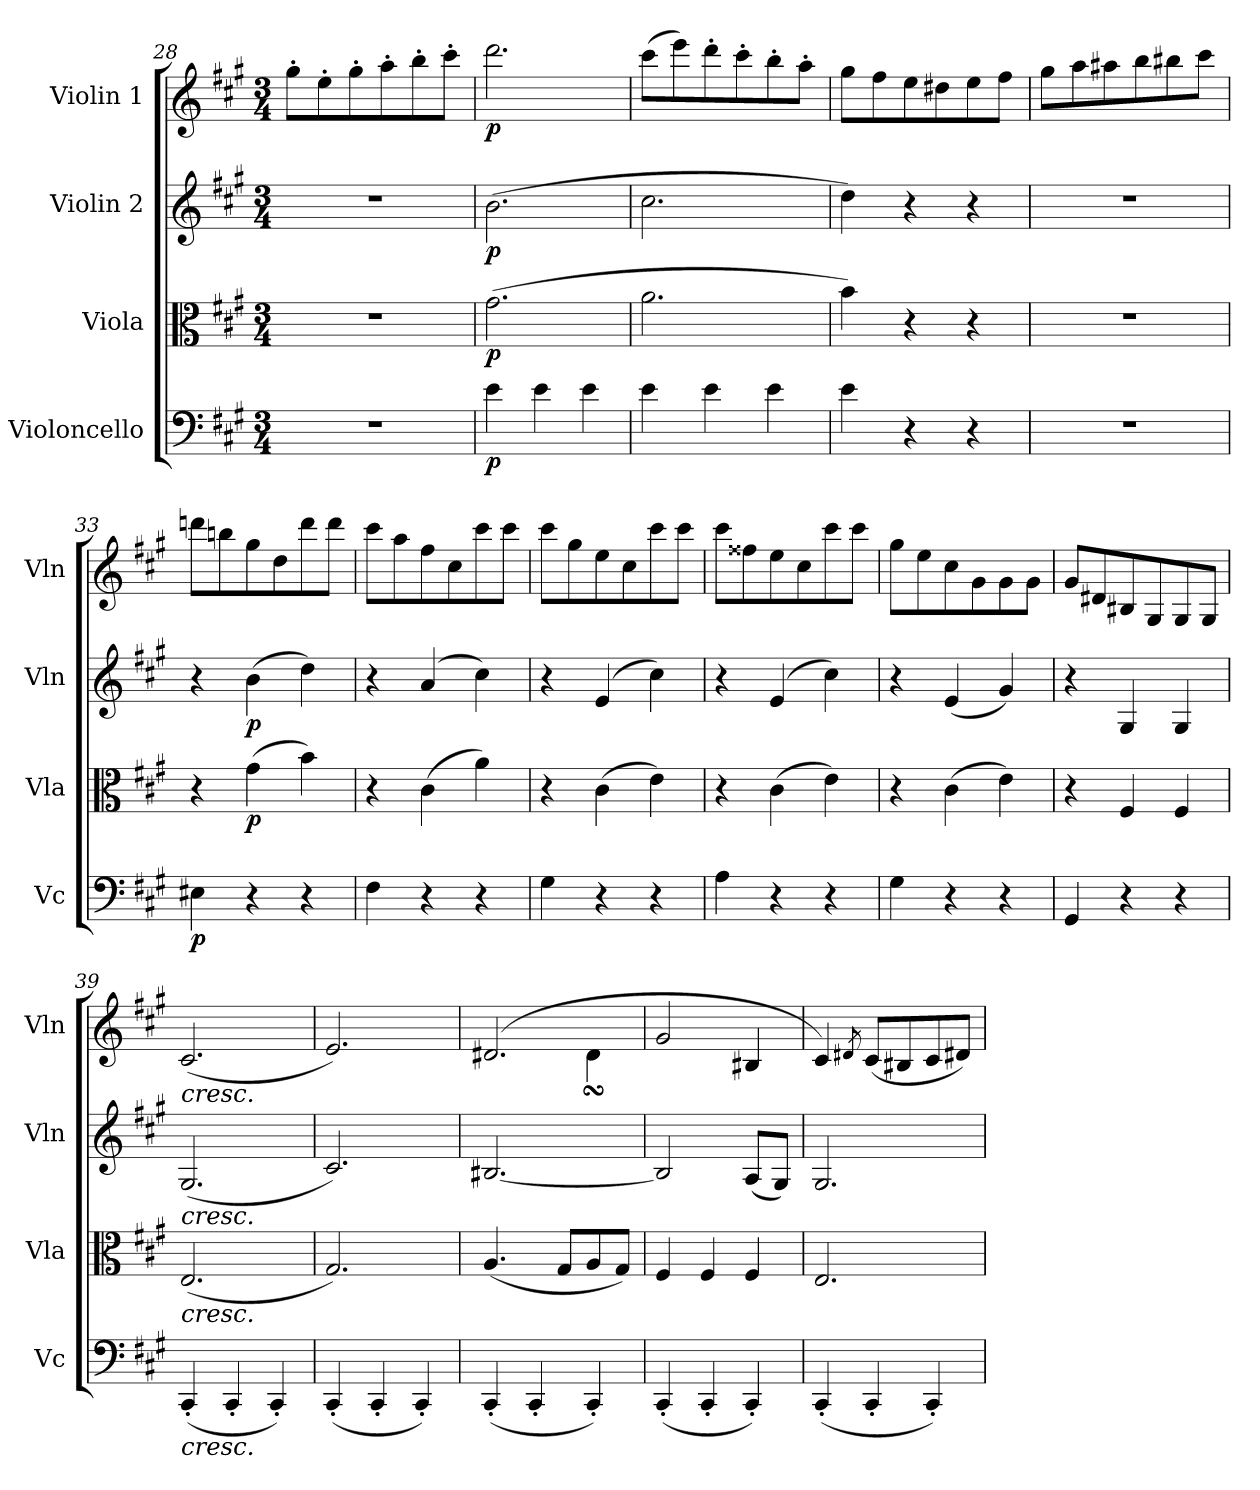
**kern	**dynam	**kern	**dynam	**kern	**dynam	**kern	**dynam
*part4	*part4	*part3	*part3	*part2	*part2	*part1	*part1
*staff4	*staff4	*staff3	*staff3	*staff2	*staff2	*staff1	*staff1
*I"Violoncello	*	*I"Viola	*	*I"Violin 2	*	*I"Violin 1	*
*I'Vc	*	*I'Vla	*	*I'Vln	*	*I'Vln	*
*clefF4	*	*clefC3	*	*clefG2	*	*clefG2	*
*k[f#c#g#]	*	*k[f#c#g#]	*	*k[f#c#g#]	*	*k[f#c#g#]	*
*M3/4	*	*M3/4	*	*M3/4	*	*M3/4	*
=28	=28	=28	=28	=28	=28	=28	=28
2.r	.	2.r	.	2.r	.	8gg#'\L	.
.	.	.	.	.	.	8ee'\	.
.	.	.	.	.	.	8gg#'\	.
.	.	.	.	.	.	8aa'\	.
.	.	.	.	.	.	8bb'\	.
.	.	.	.	.	.	8ccc#'\J	.
=29	=29	=29	=29	=29	=29	=29	=29
!	!LO:DY:b	!	!LO:DY:b	!	!LO:DY:b	!	!LO:DY:b
4e\	p	(2.g#\	p	(2.b\	p	2.ddd\	p
4e\	.	.	.	.	.	.	.
4e\	.	.	.	.	.	.	.
=30	=30	=30	=30	=30	=30	=30	=30
4e\	.	2.a\	.	2.cc#\	.	(8ccc#\L	.
.	.	.	.	.	.	8eee\)	.
4e\	.	.	.	.	.	8ddd'\	.
.	.	.	.	.	.	8ccc#'\	.
4e\	.	.	.	.	.	8bb'\	.
.	.	.	.	.	.	8aa'\J	.
=31	=31	=31	=31	=31	=31	=31	=31
4e\	.	4b\)	.	4dd\)	.	8gg#\L	.
.	.	.	.	.	.	8ff#\	.
4r	.	4r	.	4r	.	8ee\	.
.	.	.	.	.	.	8dd#X\	.
4r	.	4r	.	4r	.	8ee\	.
.	.	.	.	.	.	8ff#\J	.
!!LO:PB:g=z
=32	=32	=32	=32	=32	=32	=32	=32
2.r	.	2.r	.	2.r	.	8gg#\L	.
.	.	.	.	.	.	8aa\	.
.	.	.	.	.	.	8aa#X\	.
.	.	.	.	.	.	8bb\	.
.	.	.	.	.	.	8bb#X\	.
.	.	.	.	.	.	8ccc#\J	.
=33	=33	=33	=33	=33	=33	=33	=33
!	!LO:DY:b	!	!	!	!	!	!
4E#X\	p	4r	.	4r	.	8dddn\L	.
.	.	.	.	.	.	8bbn\	.
!	!	!	!LO:DY:b	!	!LO:DY:b	!	!
4r	.	(4g#\	p	(4b\	p	8gg#\	.
.	.	.	.	.	.	8dd\	.
4r	.	4b\)	.	4dd\)	.	8ddd\	.
.	.	.	.	.	.	8ddd\J	.
=34	=34	=34	=34	=34	=34	=34	=34
4F#\	.	4r	.	4r	.	8ccc#\L	.
.	.	.	.	.	.	8aa\	.
4r	.	(4c#\	.	(4a/	.	8ff#\	.
.	.	.	.	.	.	8cc#\	.
4r	.	4a\)	.	4cc#\)	.	8ccc#\	.
.	.	.	.	.	.	8ccc#\J	.
!!LO:LB:g=z
=35	=35	=35	=35	=35	=35	=35	=35
4G#\	.	4r	.	4r	.	8ccc#\L	.
.	.	.	.	.	.	8gg#\	.
4r	.	(4c#\	.	(4e/	.	8ee\	.
.	.	.	.	.	.	8cc#\	.
4r	.	4e\)	.	4cc#\)	.	8ccc#\	.
.	.	.	.	.	.	8ccc#\J	.
=36	=36	=36	=36	=36	=36	=36	=36
4A\	.	4r	.	4r	.	8ccc#\L	.
.	.	.	.	.	.	8ff##X\	.
4r	.	(4c#\	.	(4e/	.	8ee\	.
.	.	.	.	.	.	8cc#\	.
4r	.	4e\)	.	4cc#\)	.	8ccc#\	.
.	.	.	.	.	.	8ccc#\J	.
=37	=37	=37	=37	=37	=37	=37	=37
4G#\	.	4r	.	4r	.	8gg#\L	.
.	.	.	.	.	.	8ee\	.
4r	.	(4c#\	.	(4e/	.	8cc#\	.
.	.	.	.	.	.	8g#\	.
4r	.	4e\)	.	4g#/)	.	8g#\	.
.	.	.	.	.	.	8g#\J	.
=38	=38	=38	=38	=38	=38	=38	=38
4GG#/	.	4r	.	4r	.	8g#/L	.
.	.	.	.	.	.	8d#X/	.
4r	.	4F#/	.	4G#/	.	8B#X/	.
.	.	.	.	.	.	8G#/	.
4r	.	4F#/	.	4G#/	.	8G#/	.
.	.	.	.	.	.	8G#/J	.
=39	=39	=39	=39	=39	=39	=39	=39
!	!	!	!	!	!	!LO:TX:b:i:t=cresc.	!
!	!	!	!	!LO:TX:b:i:t=cresc.	!	!	!
!	!	!LO:TX:b:i:t=cresc.	!	!	!	!	!
!LO:TX:b:i:t=cresc.	!	!	!	!	!	!	!
(4CC#'/	.	(2.E/	.	(2.G#/	.	(2.c#/	.
4CC#'/	.	.	.	.	.	.	.
4CC#'/)	.	.	.	.	.	.	.
=40	=40	=40	=40	=40	=40	=40	=40
(4CC#'/	.	2.G#/)	.	2.c#/)	.	2.e/)	.
4CC#'/	.	.	.	.	.	.	.
4CC#'/)	.	.	.	.	.	.	.
=41	=41	=41	=41	=41	=41	=41	=41
*	*	*	*	*	*	*^	*
(4CC#'/	.	(4.A/	.	[2.B#X/	.	(2.d#X/	2ryy	.
4CC#'/	.	.	.	.	.	.	.	.
.	.	8G#/L	.	.	.	.	.	.
4CC#'/)	.	8A/	.	.	.	.	4d#sSsS	.
.	.	8G#/J)	.	.	.	.	.	.
*	*	*	*	*	*	*v	*v	*
=42	=42	=42	=42	=42	=42	=42	=42
(4CC#'/	.	4F#/	.	2B#/]	.	2g#/	.
4CC#'/	.	4F#/	.	.	.	.	.
4CC#'/)	.	4F#/	.	(8A/L	.	4B#X/	.
.	.	.	.	8G#/J)	.	.	.
!!LO:LB:g=z
=43	=43	=43	=43	=43	=43	=43	=43
(4CC#'/	.	2.E/	.	2.G#/	.	4c#/)	.
.	.	.	.	.	.	8qd#X/	.
4CC#'/	.	.	.	.	.	(8c#/L	.
.	.	.	.	.	.	8B#X/	.
4CC#'/)	.	.	.	.	.	8c#/	.
.	.	.	.	.	.	8d#X/J)	.
=	=	=	=	=	=	=	=
*-	*-	*-	*-	*-	*-	*-	*-
